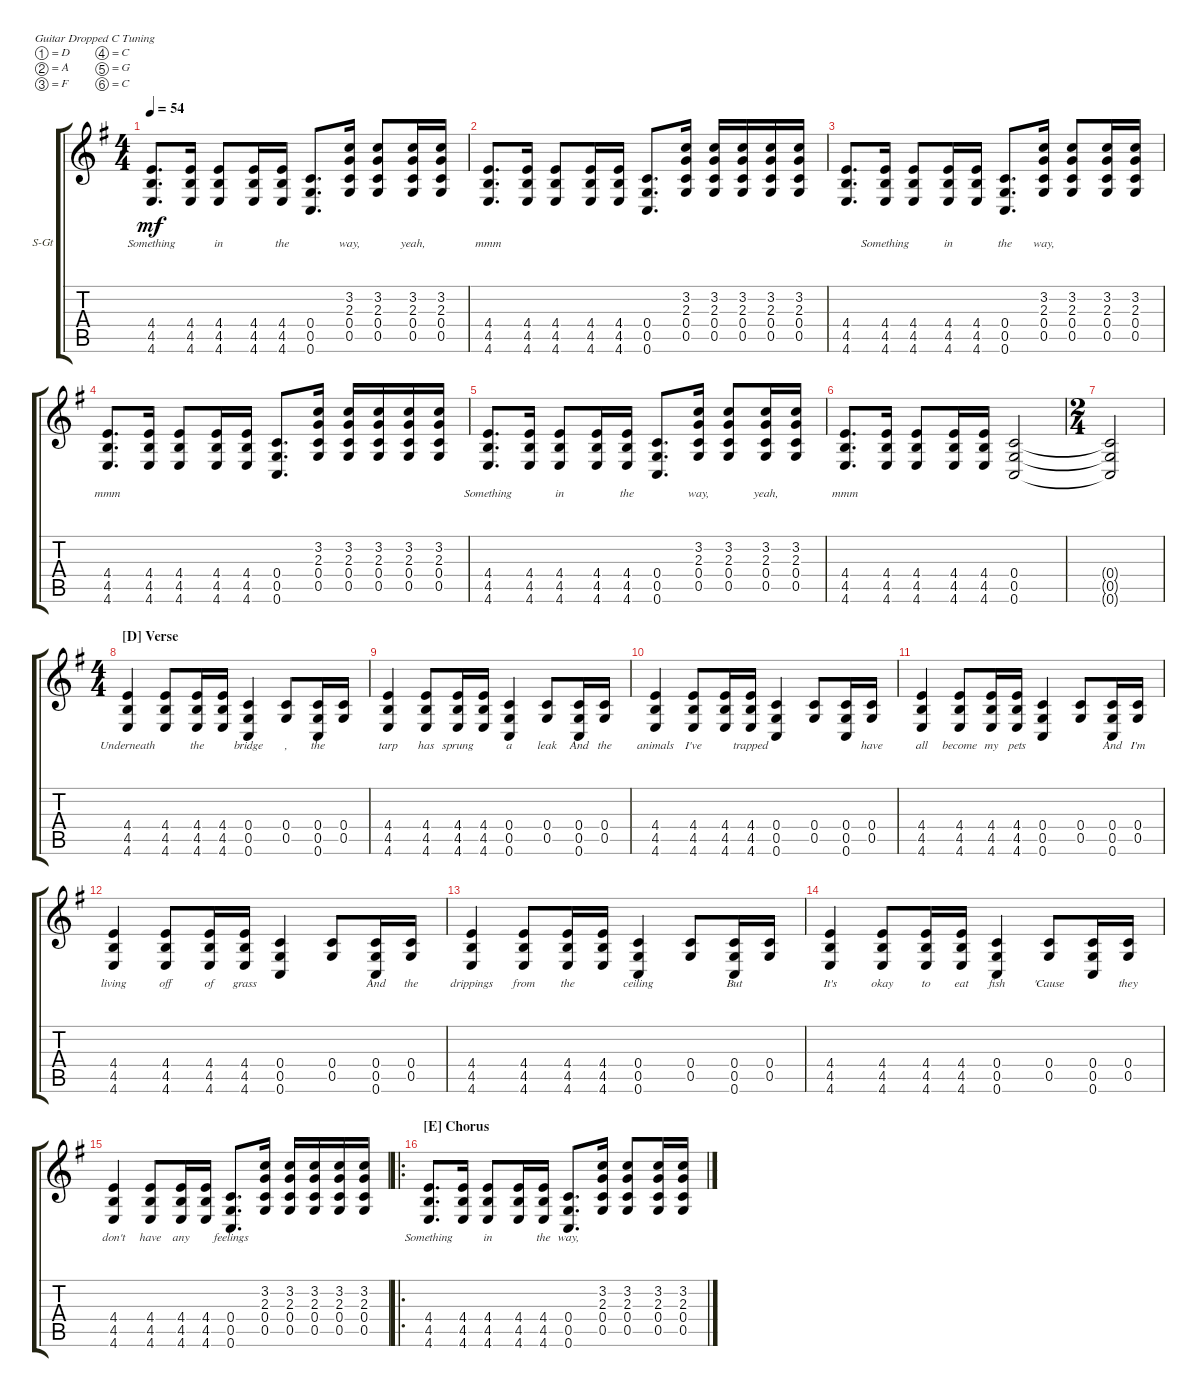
\bracketExtendMode groupsimilarinstruments
\firstSystemTrackNameOrientation horizontal
\otherSystemsTrackNameOrientation horizontal
\track ("Acoustic Guitar" "S-Gt") {instrument acousticguitarsteel}
\staff {score tabs}
\tuning (D4 A3 F3 C3 G2 C2)
\ts (4 4)
\tempo 54
\clef g2
\scale
1.05549
\ks g
(4.4 4.5 4.6).8{d lyrics (0 "Something") lyrics (1 "") lyrics (2 "") lyrics (3 "") lyrics (4 "") dy mf} (4.4 4.5 4.6).16{lyrics (0 "") lyrics (1 "") lyrics (2 "") lyrics (3 "") lyrics (4 "")} (4.4 4.5 4.6).8{lyrics (0 "in") lyrics (1 "") lyrics (2 "") lyrics (3 "") lyrics (4 "")} (4.4 4.5 4.6).16{lyrics (0 "") lyrics (1 "") lyrics (2 "") lyrics (3 "") lyrics (4 "")} (4.4 4.5 4.6).16{lyrics (0 "the") lyrics (1 "") lyrics (2 "") lyrics (3 "") lyrics (4 "")} (0.4 0.5 0.6).8{d lyrics (0 "") lyrics (1 "") lyrics (2 "") lyrics (3 "") lyrics (4 "")} (3.2 2.3 0.4 0.5).16{lyrics (0 "way,") lyrics (1 "") lyrics (2 "") lyrics (3 "") lyrics (4 "")} (3.2 2.3 0.4 0.5).8{lyrics (0 "") lyrics (1 "") lyrics (2 "") lyrics (3 "") lyrics (4 "")} (3.2 2.3 0.4 0.5).16{lyrics (0 "yeah,") lyrics (1 "") lyrics (2 "") lyrics (3 "") lyrics (4 "")} (3.2 2.3 0.4 0.5).16{lyrics (0 "") lyrics (1 "") lyrics (2 "") lyrics (3 "") lyrics (4 "")} |
\scale
0.944515 (4.4 4.5 4.6).8{d lyrics (0 "mmm") lyrics (1 "") lyrics (2 "") lyrics (3 "") lyrics (4 "")} (4.4 4.5 4.6).16{lyrics (0 "") lyrics (1 "") lyrics (2 "") lyrics (3 "") lyrics (4 "")} (4.4 4.5 4.6).8{lyrics (0 "") lyrics (1 "") lyrics (2 "") lyrics (3 "") lyrics (4 "")} (4.4 4.5 4.6).16{lyrics (0 "") lyrics (1 "") lyrics (2 "") lyrics (3 "") lyrics (4 "")} (4.4 4.5 4.6).16{lyrics (0 "") lyrics (1 "") lyrics (2 "") lyrics (3 "") lyrics (4 "")} (0.4 0.5 0.6).8{d lyrics (0 "") lyrics (1 "") lyrics (2 "") lyrics (3 "") lyrics (4 "")} (3.2 2.3 0.4 0.5).16{lyrics (0 "") lyrics (1 "") lyrics (2 "") lyrics (3 "") lyrics (4 "")} (3.2 2.3 0.4 0.5).16{lyrics (0 "") lyrics (1 "") lyrics (2 "") lyrics (3 "") lyrics (4 "")} (3.2 2.3 0.4 0.5).16{lyrics (0 "") lyrics (1 "") lyrics (2 "") lyrics (3 "") lyrics (4 "")} (3.2 2.3 0.4 0.5).16{lyrics (0 "") lyrics (1 "") lyrics (2 "") lyrics (3 "") lyrics (4 "")} (3.2 2.3 0.4 0.5).16{lyrics (0 "") lyrics (1 "") lyrics (2 "") lyrics (3 "") lyrics (4 "")} |
\scale
1.05549 (4.4 4.5 4.6).8{d lyrics (0 "") lyrics (1 "") lyrics (2 "") lyrics (3 "") lyrics (4 "")} (4.4 4.5 4.6).16{lyrics (0 "Something") lyrics (1 "") lyrics (2 "") lyrics (3 "") lyrics (4 "")} (4.4 4.5 4.6).8{lyrics (0 "") lyrics (1 "") lyrics (2 "") lyrics (3 "") lyrics (4 "")} (4.4 4.5 4.6).16{lyrics (0 "in") lyrics (1 "") lyrics (2 "") lyrics (3 "") lyrics (4 "")} (4.4 4.5 4.6).16{lyrics (0 "") lyrics (1 "") lyrics (2 "") lyrics (3 "") lyrics (4 "")} (0.4 0.5 0.6).8{d lyrics (0 "the") lyrics (1 "") lyrics (2 "") lyrics (3 "") lyrics (4 "")} (3.2 2.3 0.4 0.5).16{lyrics (0 "way,") lyrics (1 "") lyrics (2 "") lyrics (3 "") lyrics (4 "")} (3.2 2.3 0.4 0.5).8{lyrics (0 "") lyrics (1 "") lyrics (2 "") lyrics (3 "") lyrics (4 "")} (3.2 2.3 0.4 0.5).16{lyrics (0 "") lyrics (1 "") lyrics (2 "") lyrics (3 "") lyrics (4 "")} (3.2 2.3 0.4 0.5).16{lyrics (0 "") lyrics (1 "") lyrics (2 "") lyrics (3 "") lyrics (4 "")} |
\scale
0.944515 (4.4 4.5 4.6).8{d lyrics (0 "mmm") lyrics (1 "") lyrics (2 "") lyrics (3 "") lyrics (4 "")} (4.4 4.5 4.6).16{lyrics (0 "") lyrics (1 "") lyrics (2 "") lyrics (3 "") lyrics (4 "")} (4.4 4.5 4.6).8{lyrics (0 "") lyrics (1 "") lyrics (2 "") lyrics (3 "") lyrics (4 "")} (4.4 4.5 4.6).16{lyrics (0 "") lyrics (1 "") lyrics (2 "") lyrics (3 "") lyrics (4 "")} (4.4 4.5 4.6).16{lyrics (0 "") lyrics (1 "") lyrics (2 "") lyrics (3 "") lyrics (4 "")} (0.4 0.5 0.6).8{d lyrics (0 "") lyrics (1 "") lyrics (2 "") lyrics (3 "") lyrics (4 "")} (3.2 2.3 0.4 0.5).16{lyrics (0 "") lyrics (1 "") lyrics (2 "") lyrics (3 "") lyrics (4 "")} (3.2 2.3 0.4 0.5).16{lyrics (0 "") lyrics (1 "") lyrics (2 "") lyrics (3 "") lyrics (4 "")} (3.2 2.3 0.4 0.5).16{lyrics (0 "") lyrics (1 "") lyrics (2 "") lyrics (3 "") lyrics (4 "")} (3.2 2.3 0.4 0.5).16{lyrics (0 "") lyrics (1 "") lyrics (2 "") lyrics (3 "") lyrics (4 "")} (3.2 2.3 0.4 0.5).16{lyrics (0 "") lyrics (1 "") lyrics (2 "") lyrics (3 "") lyrics (4 "")} |
\scale
1.05549 (4.4 4.5 4.6).8{d lyrics (0 "Something") lyrics (1 "") lyrics (2 "") lyrics (3 "") lyrics (4 "")} (4.4 4.5 4.6).16{lyrics (0 "") lyrics (1 "") lyrics (2 "") lyrics (3 "") lyrics (4 "")} (4.4 4.5 4.6).8{lyrics (0 "in") lyrics (1 "") lyrics (2 "") lyrics (3 "") lyrics (4 "")} (4.4 4.5 4.6).16{lyrics (0 "") lyrics (1 "") lyrics (2 "") lyrics (3 "") lyrics (4 "")} (4.4 4.5 4.6).16{lyrics (0 "the") lyrics (1 "") lyrics (2 "") lyrics (3 "") lyrics (4 "")} (0.4 0.5 0.6).8{d lyrics (0 "") lyrics (1 "") lyrics (2 "") lyrics (3 "") lyrics (4 "")} (3.2 2.3 0.4 0.5).16{lyrics (0 "way,") lyrics (1 "") lyrics (2 "") lyrics (3 "") lyrics (4 "")} (3.2 2.3 0.4 0.5).8{lyrics (0 "") lyrics (1 "") lyrics (2 "") lyrics (3 "") lyrics (4 "")} (3.2 2.3 0.4 0.5).16{lyrics (0 "yeah,") lyrics (1 "") lyrics (2 "") lyrics (3 "") lyrics (4 "")} (3.2 2.3 0.4 0.5).16{lyrics (0 "") lyrics (1 "") lyrics (2 "") lyrics (3 "") lyrics (4 "")} |
\scale
0.944515 (4.4 4.5 4.6).8{d lyrics (0 "mmm") lyrics (1 "") lyrics (2 "") lyrics (3 "") lyrics (4 "")} (4.4 4.5 4.6).16{lyrics (0 "") lyrics (1 "") lyrics (2 "") lyrics (3 "") lyrics (4 "")} (4.4 4.5 4.6).8{lyrics (0 "") lyrics (1 "") lyrics (2 "") lyrics (3 "") lyrics (4 "")} (4.4 4.5 4.6).16{lyrics (0 "") lyrics (1 "") lyrics (2 "") lyrics (3 "") lyrics (4 "")} (4.4 4.5 4.6).16{lyrics (0 "") lyrics (1 "") lyrics (2 "") lyrics (3 "") lyrics (4 "")} (0.4 0.5 0.6).2{lyrics (0 "") lyrics (1 "") lyrics (2 "") lyrics (3 "") lyrics (4 "")} |
\ts (2 4)
\scale
1.08575 (0.4{t} 0.5{t} 0.6{t}).2{lyrics (0 "") lyrics (1 "") lyrics (2 "") lyrics (3 "") lyrics (4 "")} |
\ts (4 4)
\section ("D" "Verse")
\scale
0.91425 (4.4 4.5 4.6).4{lyrics (0 "Underneath") lyrics (1 "") lyrics (2 "") lyrics (3 "") lyrics (4 "")} (4.4 4.5 4.6).8{lyrics (0 "") lyrics (1 "") lyrics (2 "") lyrics (3 "") lyrics (4 "")} (4.4 4.5 4.6).16{lyrics (0 "the") lyrics (1 "") lyrics (2 "") lyrics (3 "") lyrics (4 "")} (4.4 4.5 4.6).16{lyrics (0 "") lyrics (1 "") lyrics (2 "") lyrics (3 "") lyrics (4 "")} (0.4 0.5 0.6).4{lyrics (0 "bridge") lyrics (1 "") lyrics (2 "") lyrics (3 "") lyrics (4 "")} (0.4 0.5).8{lyrics (0 ",") lyrics (1 "") lyrics (2 "") lyrics (3 "") lyrics (4 "")} (0.4 0.5 0.6).16{lyrics (0 "the") lyrics (1 "") lyrics (2 "") lyrics (3 "") lyrics (4 "")} (0.4 0.5).16{lyrics (0 "") lyrics (1 "") lyrics (2 "") lyrics (3 "") lyrics (4 "")} |
\scale
1.05549 (4.4 4.5 4.6).4{lyrics (0 "tarp") lyrics (1 "") lyrics (2 "") lyrics (3 "") lyrics (4 "")} (4.4 4.5 4.6).8{lyrics (0 "has") lyrics (1 "") lyrics (2 "") lyrics (3 "") lyrics (4 "")} (4.4 4.5 4.6).16{lyrics (0 "sprung") lyrics (1 "") lyrics (2 "") lyrics (3 "") lyrics (4 "")} (4.4 4.5 4.6).16{lyrics (0 "") lyrics (1 "") lyrics (2 "") lyrics (3 "") lyrics (4 "")} (0.4 0.5 0.6).4{lyrics (0 "a") lyrics (1 "") lyrics (2 "") lyrics (3 "") lyrics (4 "")} (0.4 0.5).8{lyrics (0 "leak") lyrics (1 "") lyrics (2 "") lyrics (3 "") lyrics (4 "")} (0.4 0.5 0.6).16{lyrics (0 "And") lyrics (1 "") lyrics (2 "") lyrics (3 "") lyrics (4 "")} (0.4 0.5).16{lyrics (0 "the") lyrics (1 "") lyrics (2 "") lyrics (3 "") lyrics (4 "")} |
\scale
0.944515 (4.4 4.5 4.6).4{lyrics (0 "animals") lyrics (1 "") lyrics (2 "") lyrics (3 "") lyrics (4 "")} (4.4 4.5 4.6).8{lyrics (0 "I've") lyrics (1 "") lyrics (2 "") lyrics (3 "") lyrics (4 "")} (4.4 4.5 4.6).16{lyrics (0 "") lyrics (1 "") lyrics (2 "") lyrics (3 "") lyrics (4 "")} (4.4 4.5 4.6).16{lyrics (0 "trapped") lyrics (1 "") lyrics (2 "") lyrics (3 "") lyrics (4 "")} (0.4 0.5 0.6).4{lyrics (0 "") lyrics (1 "") lyrics (2 "") lyrics (3 "") lyrics (4 "")} (0.4 0.5).8{lyrics (0 "") lyrics (1 "") lyrics (2 "") lyrics (3 "") lyrics (4 "")} (0.4 0.5 0.6).16{lyrics (0 "") lyrics (1 "") lyrics (2 "") lyrics (3 "") lyrics (4 "")} (0.4 0.5).16{lyrics (0 "have") lyrics (1 "") lyrics (2 "") lyrics (3 "") lyrics (4 "")} |
\scale
1.05549 (4.4 4.5 4.6).4{lyrics (0 "all") lyrics (1 "") lyrics (2 "") lyrics (3 "") lyrics (4 "")} (4.4 4.5 4.6).8{lyrics (0 "become") lyrics (1 "") lyrics (2 "") lyrics (3 "") lyrics (4 "")} (4.4 4.5 4.6).16{lyrics (0 "my") lyrics (1 "") lyrics (2 "") lyrics (3 "") lyrics (4 "")} (4.4 4.5 4.6).16{lyrics (0 "pets") lyrics (1 "") lyrics (2 "") lyrics (3 "") lyrics (4 "")} (0.4 0.5 0.6).4{lyrics (0 "") lyrics (1 "") lyrics (2 "") lyrics (3 "") lyrics (4 "")} (0.4 0.5).8{lyrics (0 "") lyrics (1 "") lyrics (2 "") lyrics (3 "") lyrics (4 "")} (0.4 0.5 0.6).16{lyrics (0 "And") lyrics (1 "") lyrics (2 "") lyrics (3 "") lyrics (4 "")} (0.4 0.5).16{lyrics (0 "I'm") lyrics (1 "") lyrics (2 "") lyrics (3 "") lyrics (4 "")} |
\scale
0.944515 (4.4 4.5 4.6).4{lyrics (0 "living") lyrics (1 "") lyrics (2 "") lyrics (3 "") lyrics (4 "")} (4.4 4.5 4.6).8{lyrics (0 "off") lyrics (1 "") lyrics (2 "") lyrics (3 "") lyrics (4 "")} (4.4 4.5 4.6).16{lyrics (0 "of") lyrics (1 "") lyrics (2 "") lyrics (3 "") lyrics (4 "")} (4.4 4.5 4.6).16{lyrics (0 "grass") lyrics (1 "") lyrics (2 "") lyrics (3 "") lyrics (4 "")} (0.4 0.5 0.6).4{lyrics (0 "") lyrics (1 "") lyrics (2 "") lyrics (3 "") lyrics (4 "")} (0.4 0.5).8{lyrics (0 "") lyrics (1 "") lyrics (2 "") lyrics (3 "") lyrics (4 "")} (0.4 0.5 0.6).16{lyrics (0 "And") lyrics (1 "") lyrics (2 "") lyrics (3 "") lyrics (4 "")} (0.4 0.5).16{lyrics (0 "the") lyrics (1 "") lyrics (2 "") lyrics (3 "") lyrics (4 "")} |
\scale
1.05549 (4.4 4.5 4.6).4{lyrics (0 "drippings") lyrics (1 "") lyrics (2 "") lyrics (3 "") lyrics (4 "")} (4.4 4.5 4.6).8{lyrics (0 "from") lyrics (1 "") lyrics (2 "") lyrics (3 "") lyrics (4 "")} (4.4 4.5 4.6).16{lyrics (0 "the") lyrics (1 "") lyrics (2 "") lyrics (3 "") lyrics (4 "")} (4.4 4.5 4.6).16{lyrics (0 "") lyrics (1 "") lyrics (2 "") lyrics (3 "") lyrics (4 "")} (0.4 0.5 0.6).4{lyrics (0 "ceiling") lyrics (1 "") lyrics (2 "") lyrics (3 "") lyrics (4 "")} (0.4 0.5).8{lyrics (0 "") lyrics (1 "") lyrics (2 "") lyrics (3 "") lyrics (4 "")} (0.4 0.5 0.6).16{lyrics (0 "But") lyrics (1 "") lyrics (2 "") lyrics (3 "") lyrics (4 "")} (0.4 0.5).16{lyrics (0 "") lyrics (1 "") lyrics (2 "") lyrics (3 "") lyrics (4 "")} |
\scale
0.944515 (4.4 4.5 4.6).4{lyrics (0 "It's") lyrics (1 "") lyrics (2 "") lyrics (3 "") lyrics (4 "")} (4.4 4.5 4.6).8{lyrics (0 "okay") lyrics (1 "") lyrics (2 "") lyrics (3 "") lyrics (4 "")} (4.4 4.5 4.6).16{lyrics (0 "to") lyrics (1 "") lyrics (2 "") lyrics (3 "") lyrics (4 "")} (4.4 4.5 4.6).16{lyrics (0 "eat") lyrics (1 "") lyrics (2 "") lyrics (3 "") lyrics (4 "")} (0.4 0.5 0.6).4{lyrics (0 "fish") lyrics (1 "") lyrics (2 "") lyrics (3 "") lyrics (4 "")} (0.4 0.5).8{lyrics (0 "'Cause") lyrics (1 "") lyrics (2 "") lyrics (3 "") lyrics (4 "")} (0.4 0.5 0.6).16{lyrics (0 "") lyrics (1 "") lyrics (2 "") lyrics (3 "") lyrics (4 "")} (0.4 0.5).16{lyrics (0 "they") lyrics (1 "") lyrics (2 "") lyrics (3 "") lyrics (4 "")} |
\scale
1.05549 (4.4 4.5 4.6).4{lyrics (0 "don't") lyrics (1 "") lyrics (2 "") lyrics (3 "") lyrics (4 "")} (4.4 4.5 4.6).8{lyrics (0 "have") lyrics (1 "") lyrics (2 "") lyrics (3 "") lyrics (4 "")} (4.4 4.5 4.6).16{lyrics (0 "any") lyrics (1 "") lyrics (2 "") lyrics (3 "") lyrics (4 "")} (4.4 4.5 4.6).16{lyrics (0 "") lyrics (1 "") lyrics (2 "") lyrics (3 "") lyrics (4 "")} (0.4 0.5 0.6).8{d lyrics (0 "feelings") lyrics (1 "") lyrics (2 "") lyrics (3 "") lyrics (4 "")} (3.2 2.3 0.4 0.5).16{lyrics (0 "") lyrics (1 "") lyrics (2 "") lyrics (3 "") lyrics (4 "")} (3.2 2.3 0.4 0.5).16{lyrics (0 "") lyrics (1 "") lyrics (2 "") lyrics (3 "") lyrics (4 "")} (3.2 2.3 0.4 0.5).16{lyrics (0 "") lyrics (1 "") lyrics (2 "") lyrics (3 "") lyrics (4 "")} (3.2 2.3 0.4 0.5).16{lyrics (0 "") lyrics (1 "") lyrics (2 "") lyrics (3 "") lyrics (4 "")} (3.2 2.3 0.4 0.5).16{lyrics (0 "") lyrics (1 "") lyrics (2 "") lyrics (3 "") lyrics (4 "")} |
\ro
\section ("E" "Chorus")
\scale
0.944515 (4.4 4.5 4.6).8{d lyrics (0 "Something") lyrics (1 "") lyrics (2 "") lyrics (3 "") lyrics (4 "")} (4.4 4.5 4.6).16{lyrics (0 "") lyrics (1 "") lyrics (2 "") lyrics (3 "") lyrics (4 "")} (4.4 4.5 4.6).8{lyrics (0 "in") lyrics (1 "") lyrics (2 "") lyrics (3 "") lyrics (4 "")} (4.4 4.5 4.6).16{lyrics (0 "") lyrics (1 "") lyrics (2 "") lyrics (3 "") lyrics (4 "")} (4.4 4.5 4.6).16{lyrics (0 "the") lyrics (1 "") lyrics (2 "") lyrics (3 "") lyrics (4 "")} (0.4 0.5 0.6).8{d lyrics (0 "way,") lyrics (1 "") lyrics (2 "") lyrics (3 "") lyrics (4 "")} (3.2 2.3 0.4 0.5).16{lyrics (0 "") lyrics (1 "") lyrics (2 "") lyrics (3 "") lyrics (4 "")} (3.2 2.3 0.4 0.5).8{lyrics (0 "") lyrics (1 "") lyrics (2 "") lyrics (3 "") lyrics (4 "")} (3.2 2.3 0.4 0.5).16{lyrics (0 "") lyrics (1 "") lyrics (2 "") lyrics (3 "") lyrics (4 "")} (3.2 2.3 0.4 0.5).16{lyrics (0 "") lyrics (1 "") lyrics (2 "") lyrics (3 "") lyrics (4 "")}
